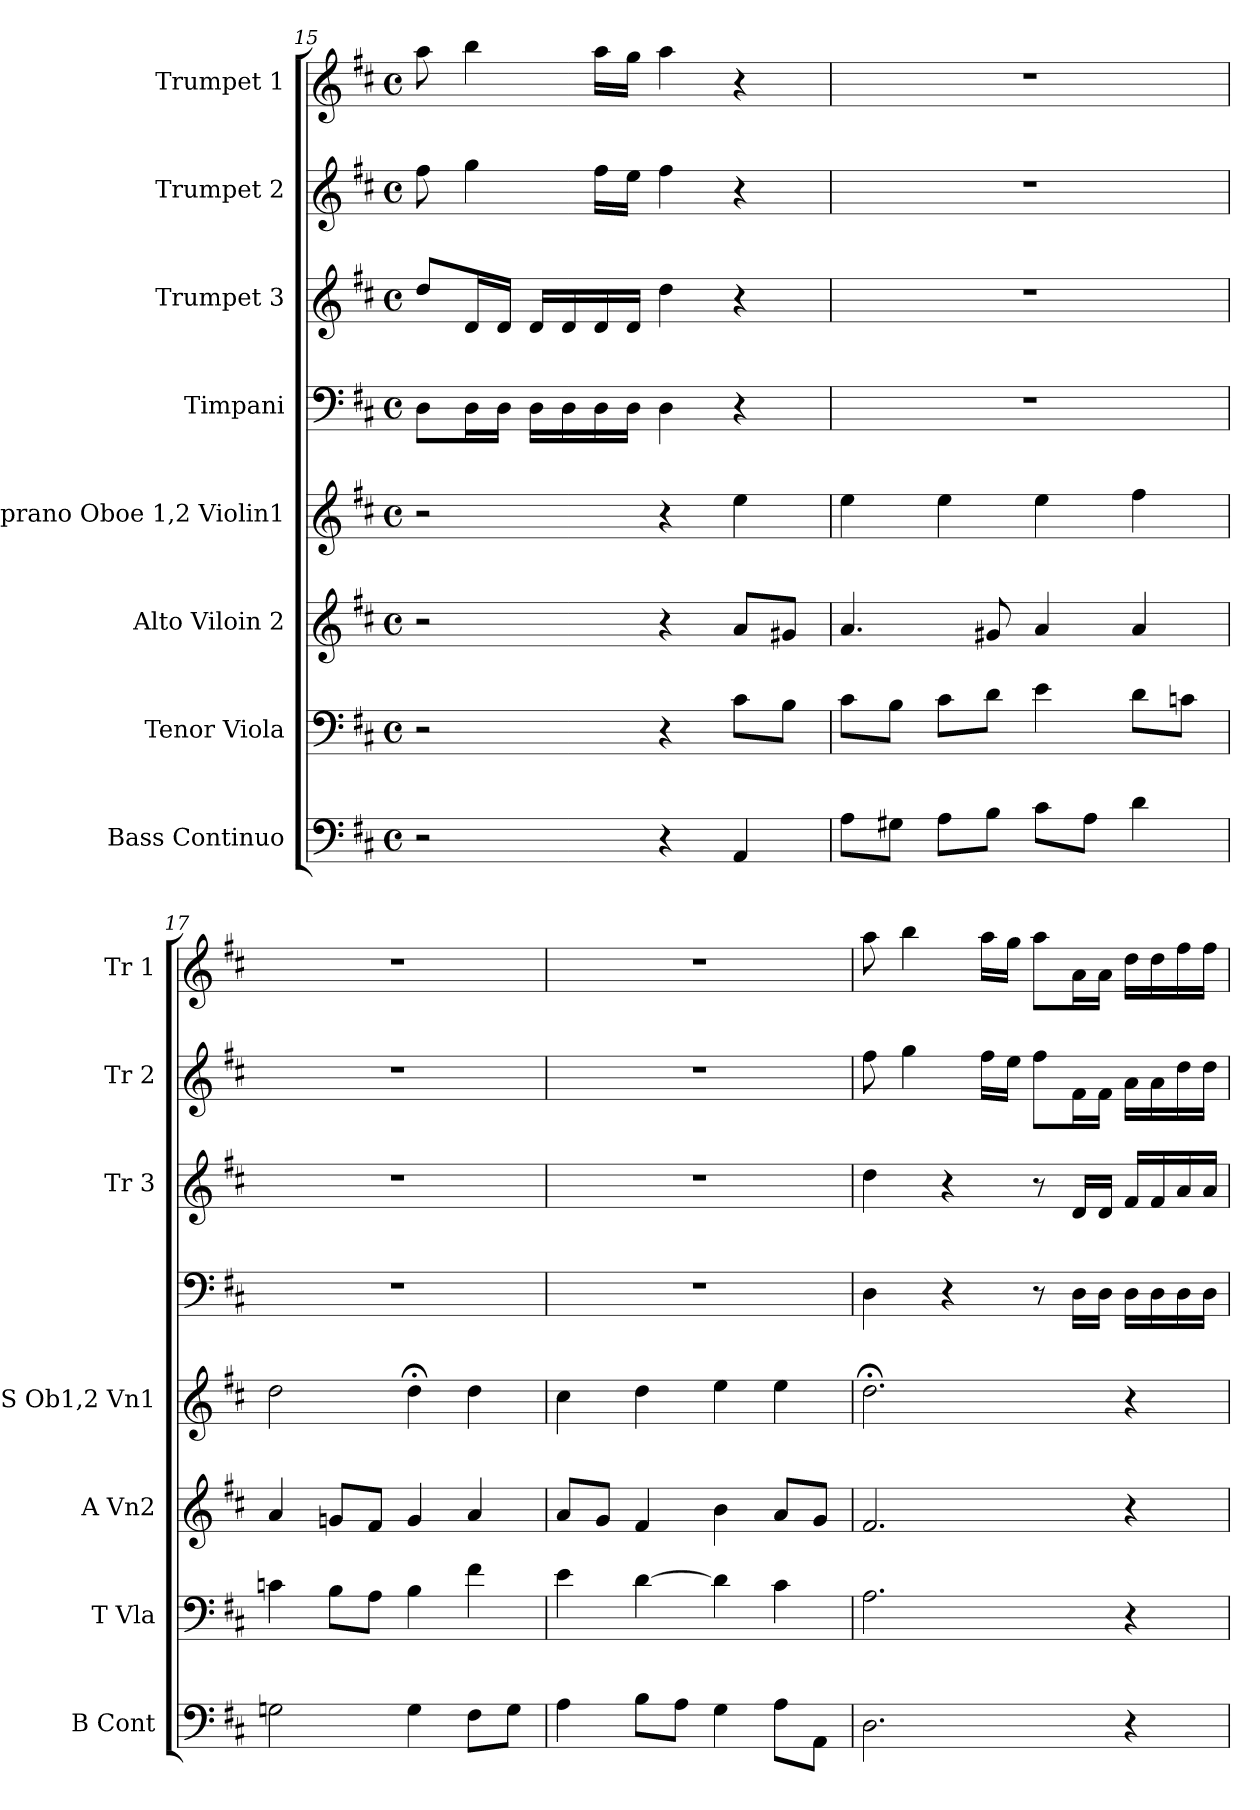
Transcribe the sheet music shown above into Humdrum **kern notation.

**kern	**kern	**kern	**kern	**kern	**kern	**kern	**kern
*part8	*part7	*part6	*part5	*part4	*part3	*part2	*part1
*staff8	*staff7	*staff6	*staff5	*staff4	*staff3	*staff2	*staff1
*I"Bass Continuo	*I"Tenor Viola	*I"Alto Viloin 2	*I"Soprano Oboe 1,2 Violin1	*I"Timpani	*I"Trumpet 3	*I"Trumpet 2	*I"Trumpet 1
*I'B Cont	*I'T Vla	*I'A Vn2	*I'S Ob1,2 Vn1	*	*I'Tr 3	*I'Tr 2	*I'Tr 1
!!LO:LB:g=z
*clefF4	*clefF4	*clefG2	*clefG2	*clefF4	*clefG2	*clefG2	*clefG2
*k[f#c#]	*k[f#c#]	*k[f#c#]	*k[f#c#]	*k[f#c#]	*k[f#c#]	*k[f#c#]	*k[f#c#]
*D:	*D:	*D:	*D:	*D:	*D:	*D:	*D:
*M4/4	*M4/4	*M4/4	*M4/4	*M4/4	*M4/4	*M4/4	*M4/4
*met(c)	*met(c)	*met(c)	*met(c)	*met(c)	*met(c)	*met(c)	*met(c)
=15	=15	=15	=15	=15	=15	=15	=15
2r	2r	2r	2r	8D\L	8dd/L	8ff#\	8aa\
.	.	.	.	16D\L	16d/L	4gg\	4bb\
.	.	.	.	16D\JJ	16d/JJ	.	.
.	.	.	.	16D\LL	16d/LL	.	.
.	.	.	.	16D\	16d/	.	.
.	.	.	.	16D\	16d/	16ff#\LL	16aa\LL
.	.	.	.	16D\JJ	16d/JJ	16ee\JJ	16gg\JJ
4r	4r	4r	4r	4D\	4dd\	4ff#\	4aa\
4AA/	8c#\L	8a/L	4ee\	4r	4r	4r	4r
.	8B\J	8g#X/J	.	.	.	.	.
=16	=16	=16	=16	=16	=16	=16	=16
8A\L	8c#\L	4.a/	4ee\	1r	1r	1r	1r
8G#X\J	8B\J	.	.	.	.	.	.
8A\L	8c#\L	.	4ee\	.	.	.	.
8B\J	8d\J	8g#X/	.	.	.	.	.
8c#\L	4e\	4a/	4ee\	.	.	.	.
8A\J	.	.	.	.	.	.	.
4d\	8d\L	4a/	4ff#\	.	.	.	.
.	8cn\J	.	.	.	.	.	.
=17	=17	=17	=17	=17	=17	=17	=17
2Gn\	4cn\	4a/	2dd\	1r	1r	1r	1r
.	8B\L	8gn/L	.	.	.	.	.
.	8A\J	8f#/J	.	.	.	.	.
4G\	4B\	4g/	4dd;<\	.	.	.	.
8F#\L	4f#\	4a/	4dd\	.	.	.	.
8G\J	.	.	.	.	.	.	.
=18	=18	=18	=18	=18	=18	=18	=18
4A\	4e\	8a/L	4cc#\	1r	1r	1r	1r
.	.	8g/J	.	.	.	.	.
8B\L	[4d\	4f#/	4dd\	.	.	.	.
8A\J	.	.	.	.	.	.	.
4G\	4d\]	4b\	4ee\	.	.	.	.
8A\L	4c#\	8a/L	4ee\	.	.	.	.
8AA\J	.	8g/J	.	.	.	.	.
=19	=19	=19	=19	=19	=19	=19	=19
2.D\	2.A\	2.f#/	2.dd;<\	4D\	4dd\	8ff#\	8aa\
.	.	.	.	.	.	4gg\	4bb\
.	.	.	.	4r	4r	.	.
.	.	.	.	.	.	16ff#\LL	16aa\LL
.	.	.	.	.	.	16ee\JJ	16gg\JJ
.	.	.	.	8r	8r	8ff#\L	8aa\L
.	.	.	.	16D\LL	16d/LL	16f#\L	16a\L
.	.	.	.	16D\JJ	16d/JJ	16f#\JJ	16a\JJ
4r	4r	4r	4r	16D\LL	16f#/LL	16a\LL	16dd\LL
.	.	.	.	16D\	16f#/	16a\	16dd\
.	.	.	.	16D\	16a/	16dd\	16ff#\
.	.	.	.	16D\JJ	16a/JJ	16dd\JJ	16ff#\JJ
=	=	=	=	=	=	=	=
*-	*-	*-	*-	*-	*-	*-	*-
